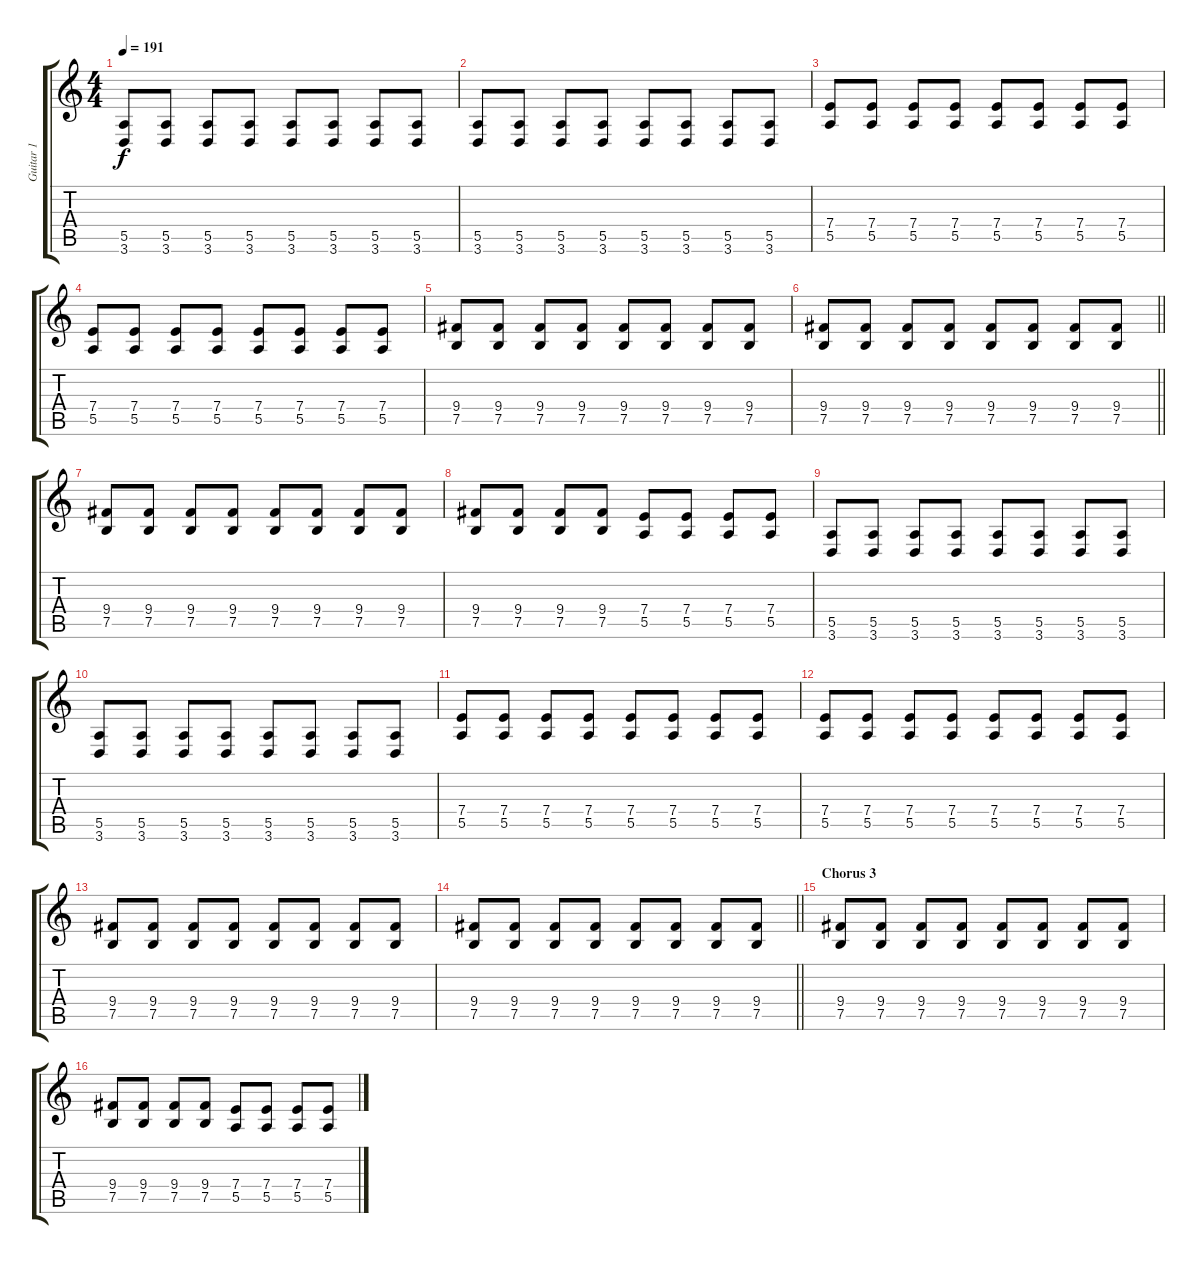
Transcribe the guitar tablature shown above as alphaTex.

\track ("Guitar 1" "Guitar 1") {instrument distortionguitar}
\staff {score tabs}
\tuning (B3 Gb3 D3 A2 E2 B1) {hide}
\ts (4 4)
\tempo 191
\clef g2
\ks c
(5.5 3.6).8{dy f} (5.5 3.6).8 (5.5 3.6).8 (5.5 3.6).8 (5.5 3.6).8 (5.5 3.6).8 (5.5 3.6).8 (5.5 3.6).8 |
(5.5 3.6).8 (5.5 3.6).8 (5.5 3.6).8 (5.5 3.6).8 (5.5 3.6).8 (5.5 3.6).8 (5.5 3.6).8 (5.5 3.6).8 |
(7.4 5.5).8 (7.4 5.5).8 (7.4 5.5).8 (7.4 5.5).8 (7.4 5.5).8 (7.4 5.5).8 (7.4 5.5).8 (7.4 5.5).8 |
(7.4 5.5).8 (7.4 5.5).8 (7.4 5.5).8 (7.4 5.5).8 (7.4 5.5).8 (7.4 5.5).8 (7.4 5.5).8 (7.4 5.5).8 |
(9.4 7.5).8 (9.4 7.5).8 (9.4 7.5).8 (9.4 7.5).8 (9.4 7.5).8 (9.4 7.5).8 (9.4 7.5).8 (9.4 7.5).8 |
\barLineRight lightlight
(9.4 7.5).8 (9.4 7.5).8 (9.4 7.5).8 (9.4 7.5).8 (9.4 7.5).8 (9.4 7.5).8 (9.4 7.5).8 (9.4 7.5).8 |
\section ("" "")
(9.4 7.5).8 (9.4 7.5).8 (9.4 7.5).8 (9.4 7.5).8 (9.4 7.5).8 (9.4 7.5).8 (9.4 7.5).8 (9.4 7.5).8 |
(9.4 7.5).8 (9.4 7.5).8 (9.4 7.5).8 (9.4 7.5).8 (7.4 5.5).8 (7.4 5.5).8 (7.4 5.5).8 (7.4 5.5).8 |
(5.5 3.6).8 (5.5 3.6).8 (5.5 3.6).8 (5.5 3.6).8 (5.5 3.6).8 (5.5 3.6).8 (5.5 3.6).8 (5.5 3.6).8 |
(5.5 3.6).8 (5.5 3.6).8 (5.5 3.6).8 (5.5 3.6).8 (5.5 3.6).8 (5.5 3.6).8 (5.5 3.6).8 (5.5 3.6).8 |
(7.4 5.5).8 (7.4 5.5).8 (7.4 5.5).8 (7.4 5.5).8 (7.4 5.5).8 (7.4 5.5).8 (7.4 5.5).8 (7.4 5.5).8 |
(7.4 5.5).8 (7.4 5.5).8 (7.4 5.5).8 (7.4 5.5).8 (7.4 5.5).8 (7.4 5.5).8 (7.4 5.5).8 (7.4 5.5).8 |
(9.4 7.5).8 (9.4 7.5).8 (9.4 7.5).8 (9.4 7.5).8 (9.4 7.5).8 (9.4 7.5).8 (9.4 7.5).8 (9.4 7.5).8 |
\barLineRight lightlight
(9.4 7.5).8 (9.4 7.5).8 (9.4 7.5).8 (9.4 7.5).8 (9.4 7.5).8 (9.4 7.5).8 (9.4 7.5).8 (9.4 7.5).8 |
\section ("" "Chorus 3")
(9.4 7.5).8 (9.4 7.5).8 (9.4 7.5).8 (9.4 7.5).8 (9.4 7.5).8 (9.4 7.5).8 (9.4 7.5).8 (9.4 7.5).8 |
(9.4 7.5).8 (9.4 7.5).8 (9.4 7.5).8 (9.4 7.5).8 (7.4 5.5).8 (7.4 5.5).8 (7.4 5.5).8 (7.4 5.5).8
